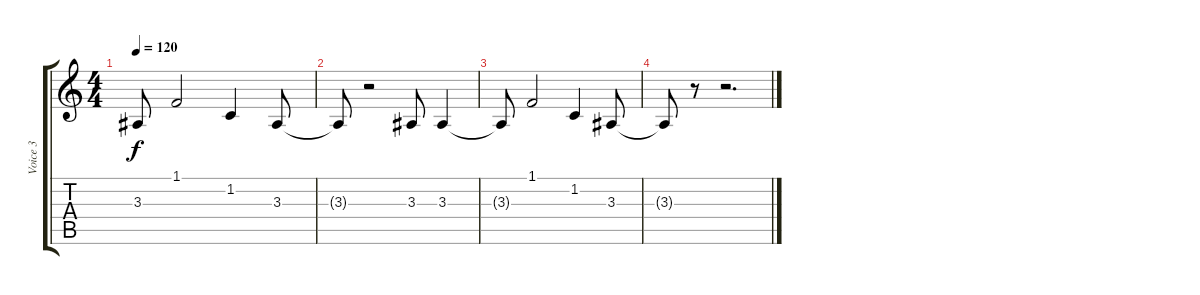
\track ("Voice 3" "Voice 3") {instrument tenorsax}
\staff {score tabs}
\tuning (E4 B3 G3 D3 A2 E2) {hide}
\ts (4 4)
\tempo 120
\clef g2
\ks c
3.3{t}.8{dy f} 1.1.2 1.2.4 3.3.8 |
3.3{t}.8 r.2 3.3.8 3.3.4 |
3.3{t}.8 1.1.2 1.2.4 3.3.8 |
3.3{t}.8 r.8 r.2{d}
